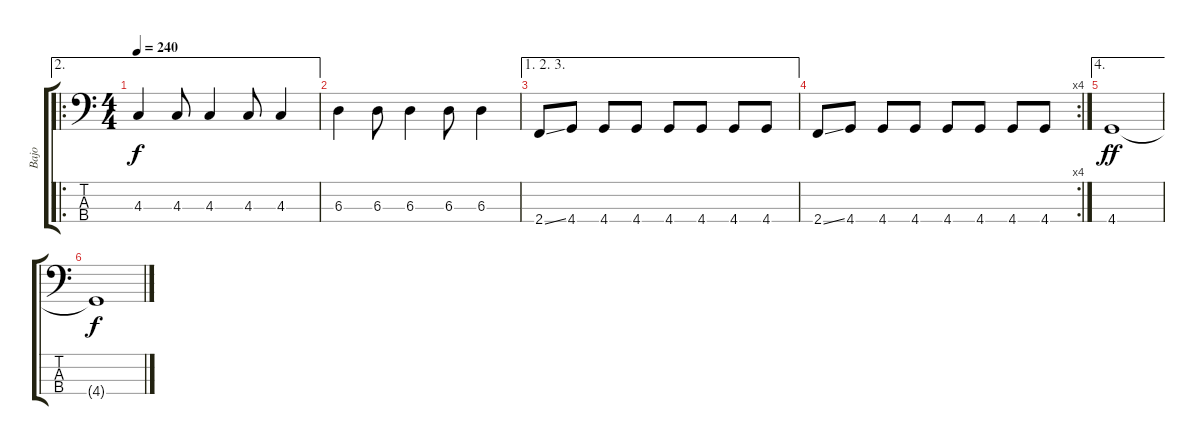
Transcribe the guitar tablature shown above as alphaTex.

\track ("Bajo" "Bajo") {instrument electricbasspick}
\staff {score tabs}
\tuning (Gb2 Db2 Ab1 Eb1) {hide}
\ae 2
\ro
\ts (4 4)
\tempo 240
\clef f4
\ks c
4.3.4{dy f} 4.3.8 4.3.4 4.3.8 4.3.4 |
6.3.4 6.3.8 6.3.4 6.3.8 6.3.4 |
\ae (1 2 3)
2.4{ss}.8 4.4.8 4.4.8 4.4.8 4.4.8 4.4.8 4.4.8 4.4.8 |
\rc 4
2.4{ss}.8 4.4.8 4.4.8 4.4.8 4.4.8 4.4.8 4.4.8 4.4.8 |
\ae 4
4.4.1{dy ff} |
4.4{t}.1{dy f}
